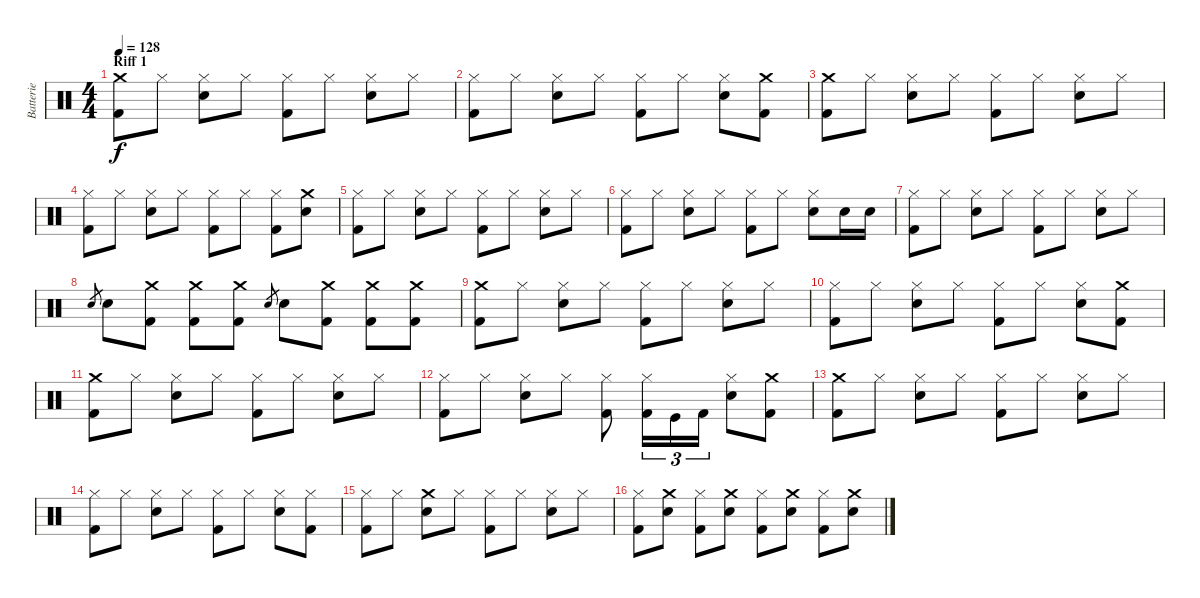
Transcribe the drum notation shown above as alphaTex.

\track ("Batterie" "Batterie") {instrument percussion}
\staff {score}
\articulation defaults
\ts (4 4)
\section ("" "Riff 1")
\tempo 128
\clef neutral
\ks c
("Crash medium (hit)" "Kick (hit) 2").8{dy f} "Hi-Hat (closed)".8 ("Snare (hit) 2" "Hi-Hat (closed)").8 "Hi-Hat (closed)".8 ("Kick (hit) 2" "Hi-Hat (closed)").8 "Hi-Hat (closed)".8 ("Snare (hit) 2" "Hi-Hat (closed)").8 "Hi-Hat (closed)".8 |
("Kick (hit) 2" "Hi-Hat (closed)").8 "Hi-Hat (closed)".8 ("Snare (hit) 2" "Hi-Hat (closed)").8 "Hi-Hat (closed)".8 ("Kick (hit) 2" "Hi-Hat (closed)").8 "Hi-Hat (closed)".8 ("Snare (hit) 2" "Hi-Hat (closed)").8 ("Crash medium (hit)" "Kick (hit) 2").8 |
("Crash medium (hit)" "Kick (hit) 2").8 "Hi-Hat (closed)".8 ("Snare (hit) 2" "Hi-Hat (closed)").8 "Hi-Hat (closed)".8 ("Kick (hit) 2" "Hi-Hat (closed)").8 "Hi-Hat (closed)".8 ("Snare (hit) 2" "Hi-Hat (closed)").8 "Hi-Hat (closed)".8 |
("Kick (hit) 2" "Hi-Hat (closed)").8 "Hi-Hat (closed)".8 ("Snare (hit) 2" "Hi-Hat (closed)").8 "Hi-Hat (closed)".8 ("Kick (hit) 2" "Hi-Hat (closed)").8 "Hi-Hat (closed)".8 ("Kick (hit) 2" "Hi-Hat (closed)").8 ("Crash medium (hit)" "Snare (hit) 2").8 |
("Kick (hit) 2" "Hi-Hat (closed)").8 "Hi-Hat (closed)".8 ("Snare (hit) 2" "Hi-Hat (closed)").8 "Hi-Hat (closed)".8 ("Kick (hit) 2" "Hi-Hat (closed)").8 "Hi-Hat (closed)".8 ("Snare (hit) 2" "Hi-Hat (closed)").8 "Hi-Hat (closed)".8 |
("Hi-Hat (closed)" "Kick (hit) 2").8 "Hi-Hat (closed)".8 ("Snare (hit) 2" "Hi-Hat (closed)").8 "Hi-Hat (closed)".8 ("Hi-Hat (closed)" "Kick (hit) 2").8 "Hi-Hat (closed)".8 ("Snare (hit) 2" "Hi-Hat (closed)").8 "Snare (hit) 2".16 "Snare (hit) 2".16 |
("Kick (hit) 2" "Hi-Hat (closed)").8 "Hi-Hat (closed)".8 ("Snare (hit) 2" "Hi-Hat (closed)").8 "Hi-Hat (closed)".8 ("Kick (hit) 2" "Hi-Hat (closed)").8 "Hi-Hat (closed)".8 ("Snare (hit) 2" "Hi-Hat (closed)").8 "Hi-Hat (closed)".8 |
"Snare (hit) 2".8{gr} "Snare (hit) 2".8 ("Kick (hit) 2" "Crash medium (hit)").8 ("Kick (hit) 2" "Crash medium (hit)").8 ("Kick (hit) 2" "Crash medium (hit)").8 "Snare (hit) 2".8{gr} "Snare (hit) 2".8 ("Kick (hit) 2" "Crash medium (hit)").8 ("Kick (hit) 2" "Crash medium (hit)").8 ("Kick (hit) 2" "Crash medium (hit)").8 |
("Kick (hit) 2" "Crash medium (hit)").8 "Hi-Hat (closed)".8 ("Hi-Hat (closed)" "Snare (hit) 2").8 "Hi-Hat (closed)".8 ("Kick (hit) 2" "Hi-Hat (closed)").8 "Hi-Hat (closed)".8 ("Snare (hit) 2" "Hi-Hat (closed)").8 "Hi-Hat (closed)".8 |
("Kick (hit) 2" "Hi-Hat (closed)").8 "Hi-Hat (closed)".8 ("Snare (hit) 2" "Hi-Hat (closed)").8 "Hi-Hat (closed)".8 ("Kick (hit) 2" "Hi-Hat (closed)").8 "Hi-Hat (closed)".8 ("Snare (hit) 2" "Hi-Hat (closed)").8 ("Kick (hit) 2" "Crash medium (hit)").8 |
("Kick (hit) 2" "Crash medium (hit)").8 "Hi-Hat (closed)".8 ("Snare (hit) 2" "Hi-Hat (closed)").8 "Hi-Hat (closed)".8 ("Kick (hit) 2" "Hi-Hat (closed)").8 "Hi-Hat (closed)".8 ("Snare (hit) 2" "Hi-Hat (closed)").8 "Hi-Hat (closed)".8 |
("Kick (hit) 2" "Hi-Hat (closed)").8 "Hi-Hat (closed)".8 ("Snare (hit) 2" "Hi-Hat (closed)").8 "Hi-Hat (closed)".8 ("Kick (hit) 2" "Hi-Hat (closed)").8 ("Kick (hit) 2" "Hi-Hat (closed)").16{tu (3 2)} "Kick (hit)".16{tu (3 2)} "Kick (hit) 2".16{tu (3 2)} ("Snare (hit) 2" "Hi-Hat (closed)").8 ("Kick (hit) 2" "Crash medium (hit)").8 |
("Crash medium (hit)" "Kick (hit) 2").8 "Hi-Hat (closed)".8 ("Snare (hit) 2" "Hi-Hat (closed)").8 "Hi-Hat (closed)".8 ("Kick (hit) 2" "Hi-Hat (closed)").8 "Hi-Hat (closed)".8 ("Snare (hit) 2" "Hi-Hat (closed)").8 "Hi-Hat (closed)".8 |
("Kick (hit) 2" "Hi-Hat (closed)").8 "Hi-Hat (closed)".8 ("Snare (hit) 2" "Hi-Hat (closed)").8 "Hi-Hat (closed)".8 ("Kick (hit) 2" "Hi-Hat (closed)").8 "Hi-Hat (closed)".8 ("Snare (hit) 2" "Hi-Hat (closed)").8 ("Kick (hit) 2" "Hi-Hat (closed)").8 |
("Kick (hit) 2" "Hi-Hat (closed)").8 "Hi-Hat (closed)".8 ("Crash medium (hit)" "Snare (hit) 2").8 "Hi-Hat (closed)".8 ("Kick (hit) 2" "Hi-Hat (closed)").8 "Hi-Hat (closed)".8 ("Snare (hit) 2" "Hi-Hat (closed)").8 "Hi-Hat (closed)".8 |
("Kick (hit) 2" "Hi-Hat (closed)").8 ("Crash medium (hit)" "Snare (hit) 2").8 ("Kick (hit) 2" "Hi-Hat (closed)").8 ("Snare (hit) 2" "Crash medium (hit)").8 ("Kick (hit) 2" "Hi-Hat (closed)").8 ("Crash medium (hit)" "Snare (hit) 2").8 ("Kick (hit) 2" "Hi-Hat (closed)").8 ("Crash medium (hit)" "Snare (hit) 2").8
